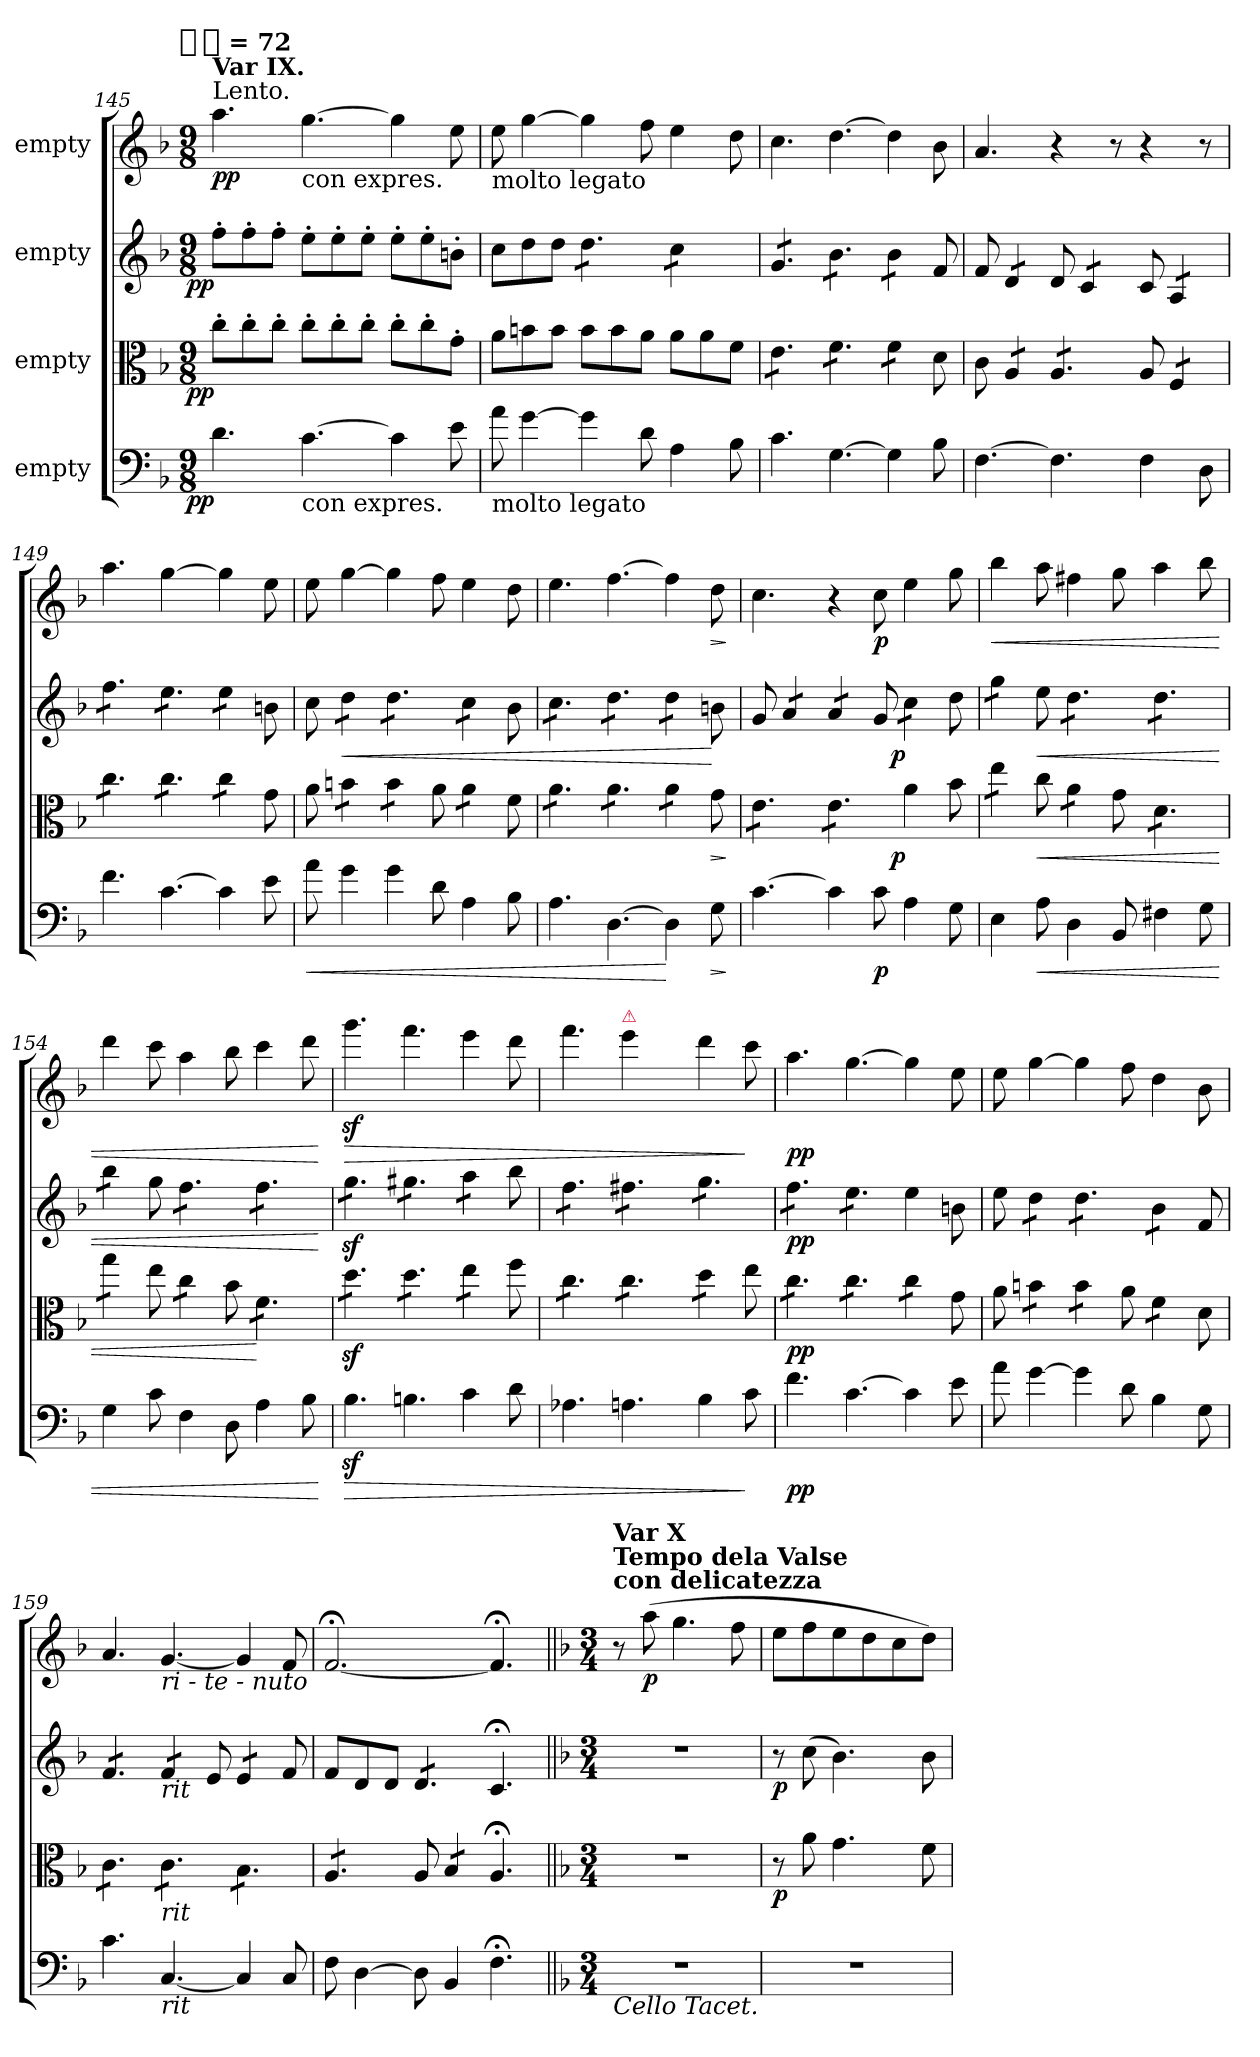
**kern	**dynam	**kern	**dynam	**kern	**dynam	**kern	**dynam
*part4	*part4	*part3	*part3	*part2	*part2	*part1	*part1
*staff4	*staff4	*staff3	*staff3	*staff2	*staff2	*staff1	*staff1
*I"empty	*	*I"empty	*	*I"empty	*	*I"empty	*
*clefF4	*	*clefC3	*	*clefG2	*	*clefG2	*
*k[b-]	*	*k[b-]	*	*k[b-]	*	*k[b-]	*
!!LO:TX:omd:t=[quarter-dot] = 72
*M9/8	*	*M9/8	*	*M9/8	*	*M9/8	*
*MM108	*	*MM108	*	*MM108	*	*MM108	*
=145	=145	=145	=145	=145	=145	=145	=145
!	!	!	!	!	!	!LO:TX:a:t=Lento.	!
!	!	!	!	!	!	!LO:TX:a:B:t=Var IX.	!
!	!LO:DY:rj	!	!LO:DY:rj	!	!LO:DY:rj	!	!
4.d\	pp	8cc'\L	pp	8ff'\L	pp	4.aa\	pp
.	.	8cc'\	.	8ff'\	.	.	.
.	.	8cc'\J	.	8ff'\J	.	.	.
!	!	!	!	!	!	!LO:TX:b:t=con expres.	!
!LO:TX:b:t=con expres.	!	!	!	!	!	!	!
[4.c\	.	8cc'\L	.	8ee'\L	.	[4.gg\	.
.	.	8cc'\	.	8ee'\	.	.	.
.	.	8cc'\J	.	8ee'\J	.	.	.
4c\]	.	8cc'\L	.	8ee'\L	.	4gg\]	.
.	.	8cc'\	.	8ee'\	.	.	.
8e\	.	8g'\J	.	8bn'\J	.	8ee\	.
=146	=146	=146	=146	=146	=146	=146	=146
!	!	!	!	!	!	!LO:TX:b:t=molto legato	!
!LO:TX:b:t=molto legato	!	!	!	!	!	!	!
8a\	.	8a\L	.	8cc\L	.	8ee\	.
[4g\	.	8bn\	.	8dd\	.	[4gg\	.
.	.	8b\J	.	8dd\J	.	.	.
*	*	*	*	*tremolo	*	*	*
4g\]	.	8b\L	.	8dd\L	.	4gg\]	.
.	.	8b\	.	8dd\	.	.	.
8d\	.	8a\J	.	8dd\J	.	8ff\	.
4A\	.	8a\L	.	8cc\L	.	4ee\	.
.	.	8a\	.	8cc\J	.	.	.
8B-\	.	8f\J	.	8ryy	.	8dd\	.
=147	=147	=147	=147	=147	=147	=147	=147
*	*	*tremolo	*	*	*	*	*
4.c\	.	8e\L	.	8g/L	.	4.cc\	.
.	.	8e\	.	8g/	.	.	.
.	.	8e\J	.	8g/J	.	.	.
[4.G\	.	8f\L	.	8b-\L	.	[4.dd\	.
.	.	8f\	.	8b-\	.	.	.
.	.	8f\J	.	8b-\J	.	.	.
4G\]	.	8f\L	.	8b-\L	.	4dd\]	.
.	.	8f\J	.	8b-\J	.	.	.
*	*	*	*	*Xtremolo	*	*	*
*	*	*Xtremolo	*	*	*	*	*
8B-\	.	8d\	.	8f/	.	8b-\	.
=148	=148	=148	=148	=148	=148	=148	=148
[4.F\	.	8c\	.	8f/	.	4.a/	.
*	*	*tremolo	*	*	*	*	*
*	*	*	*	*tremolo	*	*	*
.	.	8A/L	.	8d/L	.	.	.
.	.	8A/J	.	8d/J	.	.	.
*	*	*	*	*Xtremolo	*	*	*
4.F\]	.	8A/L	.	8d/	.	4r	.
*	*	*	*	*tremolo	*	*	*
.	.	8A/	.	8c/L	.	.	.
.	.	8A/J	.	8c/J	.	8r	.
*	*	*	*	*Xtremolo	*	*	*
*	*	*Xtremolo	*	*	*	*	*
4F\	.	8A/	.	8c/	.	4r	.
*	*	*tremolo	*	*	*	*	*
*	*	*	*	*tremolo	*	*	*
.	.	8F/L	.	8A/L	.	.	.
8D\	.	8F/J	.	8A/J	.	8r	.
=149	=149	=149	=149	=149	=149	=149	=149
4.f\	.	8cc\L	.	8ff\L	.	4.aa\	.
.	.	8cc\	.	8ff\	.	.	.
.	.	8cc\J	.	8ff\J	.	.	.
!	!	!	!	!	!	!LO:N:vis=4	!
[4.c\	.	8cc\L	.	8ee\L	.	[4.gg\	.
.	.	8cc\	.	8ee\	.	.	.
.	.	8cc\J	.	8ee\J	.	.	.
4c\]	.	8cc\L	.	8ee\L	.	4gg\]	.
.	.	8cc\J	.	8ee\J	.	.	.
*	*	*	*	*Xtremolo	*	*	*
*	*	*Xtremolo	*	*	*	*	*
8e\	.	8g\	.	8bn\	.	8ee\	.
=150	=150	=150	=150	=150	=150	=150	=150
!	!LO:HP:b	!	!	!	!	!	!
8a\	<	8a\	.	8cc\	.	8ee\	.
!	!	!	!	!	!LO:HP:b	!	!
*	*	*tremolo	*	*	*	*	*
*	*	*	*	*tremolo	*	*	*
4g\	.	8bn\L	.	8dd\L	<	[4gg\	.
.	.	8bn\J	.	8dd\J	.	.	.
4g\	.	8b\L	.	8dd\L	.	4gg\]	.
.	.	8b\J	.	8dd\	.	.	.
*	*	*Xtremolo	*	*	*	*	*
8d\	.	8a\	.	8dd\J	.	8ff\	.
*	*	*tremolo	*	*	*	*	*
4A\	.	8a\L	.	8cc\L	.	4ee\	.
.	.	8a\J	.	8cc\J	.	.	.
*	*	*	*	*Xtremolo	*	*	*
*	*	*Xtremolo	*	*	*	*	*
8B-\	.	8f\	.	8b-\	.	8dd\	.
=151	=151	=151	=151	=151	=151	=151	=151
*	*	*tremolo	*	*	*	*	*
*	*	*	*	*tremolo	*	*	*
4.A\	.	8a\L	.	8cc\L	.	4.ee\	.
.	.	8a\	.	8cc\	.	.	.
.	.	8a\J	.	8cc\J	.	.	.
[4.D\	.	8a\L	.	8dd\L	.	[4.ff\	.
.	.	8a\	.	8dd\	.	.	.
.	.	8a\J	.	8dd\J	.	.	.
4D\]	[	8a\L	.	8dd\L	.	4ff\]	.
.	.	8a\J	.	8dd\J	.	.	.
*	*	*	*	*Xtremolo	*	*	*
*	*	*Xtremolo	*	*	*	*	*
!	!LO:HP:b	!	!LO:HP:b	!	!	!	!LO:HP:b
8G\	>	8g\	>	8bn\	[	8dd\	>
.	]	.	]	.	.	.	]
=152	=152	=152	=152	=152	=152	=152	=152
*	*	*tremolo	*	*	*	*	*
[4.c\	.	8e\L	.	8g/	.	4.cc\	.
*	*	*	*	*tremolo	*	*	*
.	.	8e\	.	8a/L	.	.	.
.	.	8e\J	.	8a/J	.	.	.
4c\]	.	8e\L	.	8a/L	.	4r	.
.	.	8e\	.	8a/J	.	.	.
*	*	*	*	*Xtremolo	*	*	*
8c\	p	8e\J	.	8g/	.	8cc\	p
*	*	*Xtremolo	*	*	*	*	*
!	!	!	!LO:DY:rj	!	!LO:DY:rj	!	!
*	*	*	*	*tremolo	*	*	*
4A\	.	4a\	p	8cc\L	p	4ee\	.
.	.	.	.	8cc\J	.	.	.
*	*	*	*	*Xtremolo	*	*	*
8G\	.	8b-\	.	8dd\	.	8gg\	.
=153	=153	=153	=153	=153	=153	=153	=153
!	!	!	!	!	!	!	!LO:HP:b
*	*	*tremolo	*	*	*	*	*
*	*	*	*	*tremolo	*	*	*
4E\	.	8ee\L	.	8gg\L	.	4bb-\	<
.	.	8ee\J	.	8gg\J	.	.	.
*	*	*	*	*Xtremolo	*	*	*
*	*	*Xtremolo	*	*	*	*	*
!	!LO:HP:b	!	!LO:HP:b	!	!LO:HP:b	!	!
8A\	<	8cc\	<	8ee\	<	8aa\	.
*	*	*tremolo	*	*	*	*	*
*	*	*	*	*tremolo	*	*	*
4D\	.	8a\L	.	8dd\L	.	4ff#X\	.
.	.	8a\J	.	8dd\	.	.	.
*	*	*Xtremolo	*	*	*	*	*
8BB-/	.	8g\	.	8dd\J	.	8gg\	.
*	*	*tremolo	*	*	*	*	*
4F#X\	.	8d\L	.	8dd\L	.	4aa\	.
.	.	8d\	.	8dd\	.	.	.
8G\	.	8d\J	.	8dd\J	.	8bb-\	.
=154	=154	=154	=154	=154	=154	=154	=154
4G\	.	8gg\L	.	8bb-\L	.	4ddd\	.
.	.	8gg\J	.	8bb-\J	.	.	.
*	*	*	*	*Xtremolo	*	*	*
*	*	*Xtremolo	*	*	*	*	*
8c\	.	8ee\	.	8gg\	.	8ccc\	.
*	*	*tremolo	*	*	*	*	*
*	*	*	*	*tremolo	*	*	*
4F\	.	8cc\L	.	8ff\L	.	4aa\	.
.	.	8cc\J	.	8ff\	.	.	.
*	*	*Xtremolo	*	*	*	*	*
8D\	.	8b-\	.	8ff\J	.	8bb-\	.
*	*	*tremolo	*	*	*	*	*
4A\	.	8f\L	[	8ff\L	.	4ccc\	.
.	.	8f\	.	8ff\	.	.	.
8B-\	.	8f\J	.	8ff\J	.	8ddd\	.
.	[	.	.	.	[	.	[
=155	=155	=155	=155	=155	=155	=155	=155
!	!LO:HP:b	!	!	!	!	!	!LO:HP:b
4.B-z\	>	8ddz\L	.	8ggz\L	.	4.gggz\	>
.	.	8ddz\	.	8ggz\	.	.	.
.	.	8ddz\J	.	8ggz\J	.	.	.
4.Bn\	.	8dd\L	.	8gg#X\L	.	4.fff\	.
.	.	8dd\	.	8gg#X\	.	.	.
.	.	8dd\J	.	8gg#X\J	.	.	.
4c\	.	8ee\L	.	8aa\L	.	4eee\	.
.	.	8ee\J	.	8aa\J	.	.	.
*	*	*	*	*Xtremolo	*	*	*
*	*	*Xtremolo	*	*	*	*	*
8d\	.	8ff\	.	8bb-\	.	8ddd\	.
=156	=156	=156	=156	=156	=156	=156	=156
*	*	*tremolo	*	*	*	*	*
*	*	*	*	*tremolo	*	*	*
4.A-X\	.	8cc\L	.	8ff\L	.	4.fff\	.
.	.	8cc\	.	8ff\	.	.	.
.	.	8cc\J	.	8ff\J	.	.	.
!	!	!	!	!	!	!LO:TX:a:color=crimson:t=⚠	!
4.An\	.	8cc\L	.	8ff#X\L	.	4eee\	.
.	.	8cc\	.	8ff#X\	.	.	.
.	.	8cc\J	.	8ff#X\J	.	8ryy	.
4B-\	.	8dd\L	.	8gg\L	.	4ddd\	.
.	.	8dd\J	.	8gg\	.	.	.
*	*	*Xtremolo	*	*	*	*	*
8c\	]	8ee\	.	8gg\J	.	8ccc\	]
=157	=157	=157	=157	=157	=157	=157	=157
*	*	*tremolo	*	*	*	*	*
4.f\	pp	8cc\L	pp	8ff\L	pp	4.aa\	pp
.	.	8cc\	.	8ff\	.	.	.
.	.	8cc\J	.	8ff\J	.	.	.
[4.c\	.	8cc\L	.	8ee\L	.	[4.gg\	.
.	.	8cc\	.	8ee\	.	.	.
.	.	8cc\J	.	8ee\J	.	.	.
*	*	*	*	*Xtremolo	*	*	*
4c\]	.	8cc\L	.	4ee\	.	4gg\]	.
.	.	8cc\J	.	.	.	.	.
*	*	*Xtremolo	*	*	*	*	*
8e\	.	8g\	.	8bn\	.	8ee\	.
=158	=158	=158	=158	=158	=158	=158	=158
8a\	.	8a\	.	8ee\	.	8ee\	.
*	*	*tremolo	*	*	*	*	*
*	*	*	*	*tremolo	*	*	*
[4g\	.	8bn\L	.	8dd\L	.	[4gg\	.
.	.	8bn\J	.	8dd\J	.	.	.
4g\]	.	8b\L	.	8dd\L	.	4gg\]	.
.	.	8b\J	.	8dd\	.	.	.
*	*	*Xtremolo	*	*	*	*	*
8d\	.	8a\	.	8dd\J	.	8ff\	.
*	*	*tremolo	*	*	*	*	*
4B-\	.	8f\L	.	8b-\L	.	4dd\	.
.	.	8f\J	.	8b-\J	.	.	.
*	*	*	*	*Xtremolo	*	*	*
*	*	*Xtremolo	*	*	*	*	*
8G\	.	8d\	.	8f/	.	8b-\	.
=159	=159	=159	=159	=159	=159	=159	=159
!	!	!	!	!LO:TX:a:color=crimson:t=⚠	!	!	!
*	*	*tremolo	*	*	*	*	*
*	*	*	*	*tremolo	*	*	*
4.c\	.	8c\L	.	8f/L	.	4.a/	.
.	.	8c\	.	8f/	.	.	.
.	.	8c\J	.	8f/J	.	.	.
!	!	!	!	!	!	!LO:TX:b:i:t=ri - te - nuto	!
!	!	!	!	!LO:TX:b:i:t=rit	!	!	!
!	!	!LO:TX:b:i:t=rit	!	!	!	!	!
!LO:TX:b:i:t=rit	!	!	!	!	!	!	!
[4.C/	.	8c\L	.	8f/L	.	[4.g/	.
.	.	8c\	.	8f/J	.	.	.
*	*	*	*	*Xtremolo	*	*	*
.	.	8c\J	.	8e/	.	.	.
*	*	*	*	*tremolo	*	*	*
4C/]	.	8B-\L	.	8e/L	.	4g/]	.
.	.	8B-\	.	8e/J	.	.	.
*	*	*	*	*Xtremolo	*	*	*
8C/	.	8B-\J	.	8f/	.	8f/	.
=160	=160	=160	=160	=160	=160	=160	=160
8F\	.	8A/L	.	8f/L	.	[2.f;</	.
[4D\	.	8A/	.	8d/	.	.	.
.	.	8A/J	.	8d/J	.	.	.
*	*	*Xtremolo	*	*	*	*	*
*	*	*	*	*tremolo	*	*	*
8D\]	.	8A/	.	8d/L	.	.	.
*	*	*tremolo	*	*	*	*	*
4BB-/	.	8B-/L	.	8d/	.	.	.
.	.	8B-/J	.	8d/J	.	.	.
*	*	*	*	*Xtremolo	*	*	*
*	*	*Xtremolo	*	*	*	*	*
4.F;\	.	4.A;/	.	4.c;/	.	4.f;</]	.
=161||	=161||	=161||	=161||	=161||	=161||	=161||	=161||
*k[b-]	*	*k[b-]	*	*k[b-]	*	*k[b-]	*
*M3/4	*	*M3/4	*	*M3/4	*	*M3/4	*
!	!	!	!	!	!	!LO:TX:a:B:t=Tempo dela Valse\ncon delicatezza	!
!	!	!	!	!	!	!LO:TX:a:B:t=Var X	!
!LO:TX:b:i:t=Cello Tacet.	!	!	!	!	!	!	!
2.r	.	2.r	.	2.r	.	8r	.
.	.	.	.	.	.	(8aa\	p
.	.	.	.	.	.	4.gg\	.
.	.	.	.	.	.	8ff\	.
=162	=162	=162	=162	=162	=162	=162	=162
2.r	.	8r	p	8r	p	8ee\L	.
.	.	8a\	.	(8cc\	.	8ff\	.
.	.	4.g\	.	4.b-\)	.	8ee\	.
.	.	.	.	.	.	8dd\	.
.	.	.	.	.	.	8cc\	.
.	.	8f\	.	8b-\	.	8dd\J)	.
=	=	=	=	=	=	=	=
*-	*-	*-	*-	*-	*-	*-	*-
